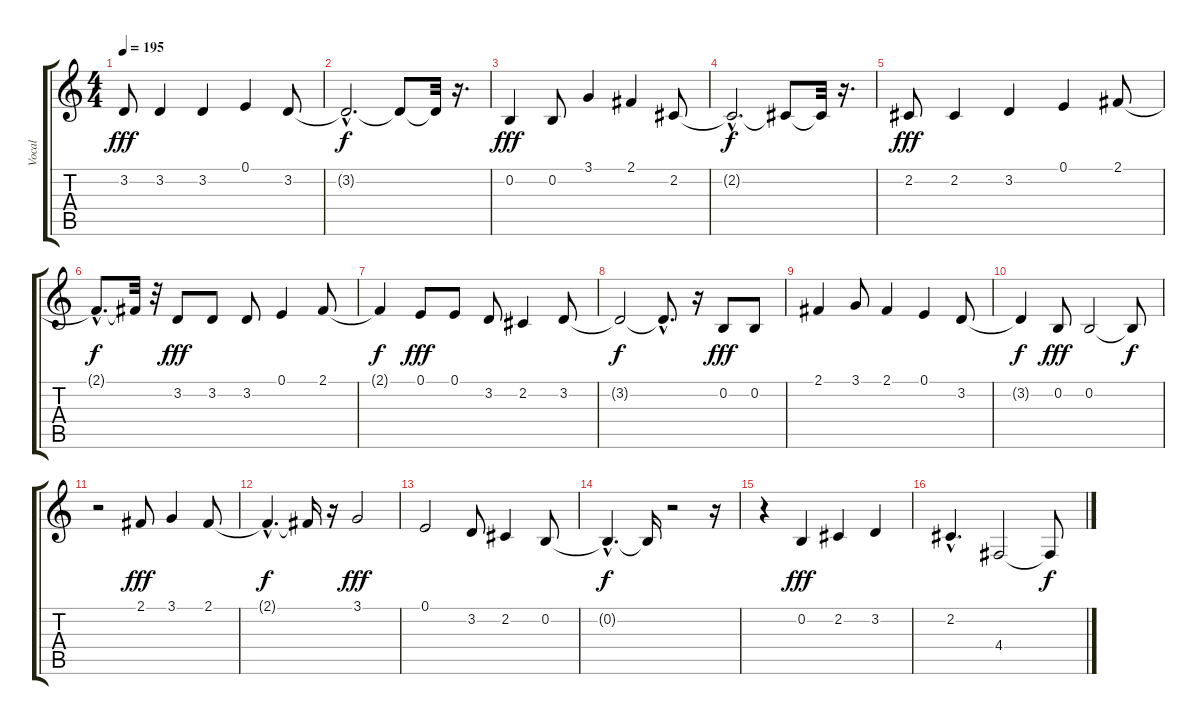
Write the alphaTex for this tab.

\track ("Vocal" "Vocal") {instrument flute}
\staff {score tabs}
\tuning (E4 B3 G3 D3 A2 E2) {hide}
\ts (4 4)
\tempo 195
\clef g2
\ks c
3.2.8{dy fff} 3.2.4 3.2.4 0.1.4 3.2.8 |
3.2{hac t}.2{d dy f} 3.2{t}.8 3.2{t}.32 r.16{d} |
0.2.4{dy fff} 0.2.8 3.1.4 2.1.4 2.2.8 |
2.2{hac t}.2{d dy f} 2.2{t}.8 2.2{t}.32 r.16{d} |
2.2.8{dy fff} 2.2.4 3.2.4 0.1.4 2.1.8 |
2.1{hac t}.8{d dy f} 2.1{t}.32 r.32 3.2.8{dy fff} 3.2.8 3.2.8 0.1.4 2.1.8 |
2.1{t}.4{dy f} 0.1.8{dy fff} 0.1.8 3.2.8 2.2.4 3.2.8 |
3.2{t}.2{dy f} 3.2{hac t}.8{d} r.16 0.2.8{dy fff} 0.2.8 |
2.1.4 3.1.8 2.1.4 0.1.4 3.2.8 |
3.2{t}.4{dy f} 0.2.8{dy fff} 0.2.2 0.2{t}.8{dy f} |
r.2 2.1.8{dy fff} 3.1.4 2.1.8 |
2.1{hac t}.4{d dy f} 2.1{t}.16 r.16 3.1.2{dy fff} |
0.1.2 3.2.8 2.2.4 0.2.8 |
0.2{hac t}.4{d dy f} 0.2{t}.16 r.2 r.16 |
r.4 0.2.4{dy fff} 2.2.4 3.2.4 |
2.2{hac}.4{d} 4.4.2 4.4{t}.8{dy f}
